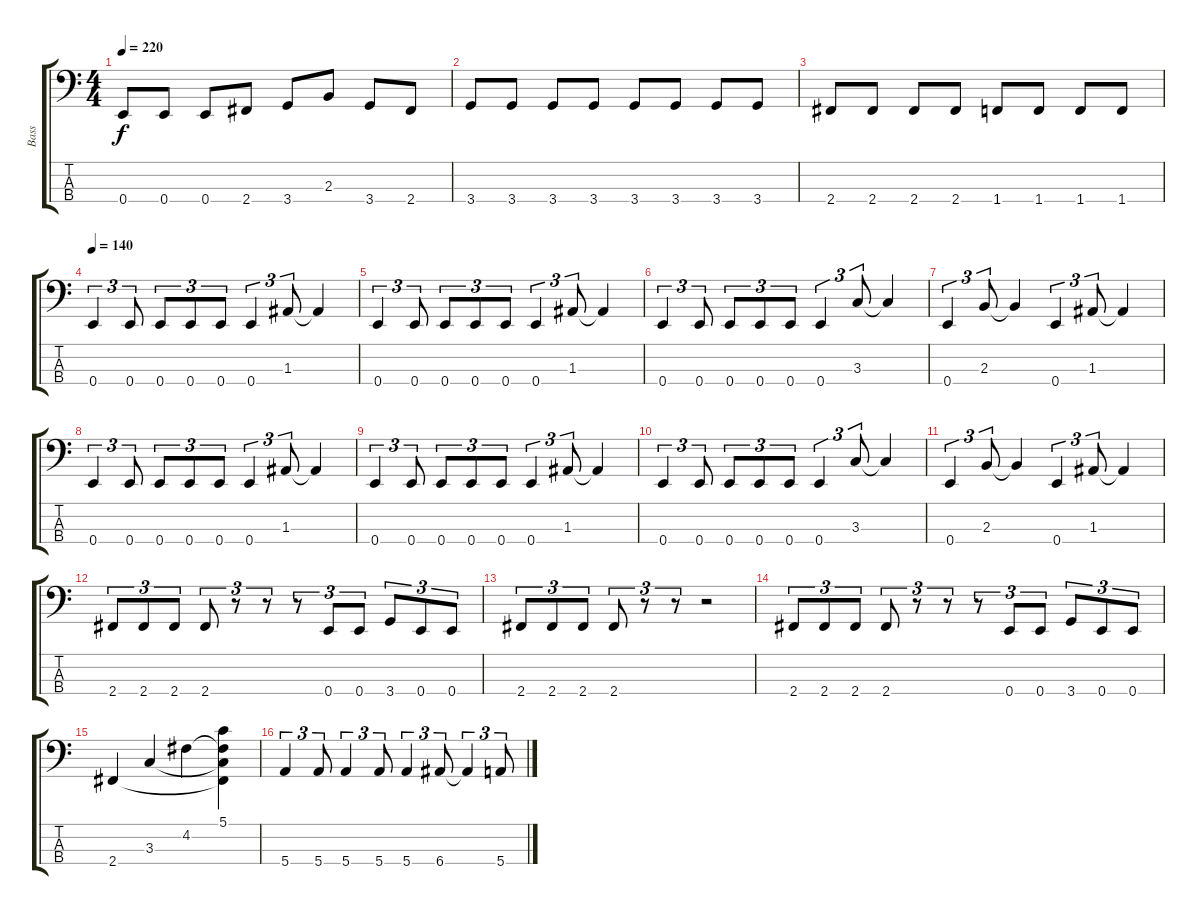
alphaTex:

\track ("Bass" "Bass") {instrument electricbasspick}
\staff {score tabs}
\tuning (G2 D2 A1 E1) {hide}
\ts (4 4)
\tempo 220
\clef f4
\ks c
0.4.8{dy f} 0.4.8 0.4.8 2.4.8 3.4.8 2.3.8 3.4.8 2.4.8 |
3.4.8 3.4.8 3.4.8 3.4.8 3.4.8 3.4.8 3.4.8 3.4.8 |
2.4.8 2.4.8 2.4.8 2.4.8 1.4.8 1.4.8 1.4.8 1.4.8 |
\tempo 140
0.4.4{tu (3 2)} 0.4.8{tu (3 2)} 0.4.8{tu (3 2)} 0.4.8{tu (3 2)} 0.4.8{tu (3 2)} 0.4.4{tu (3 2)} 1.3.8{tu (3 2)} 1.3{t}.4 |
0.4.4{tu (3 2)} 0.4.8{tu (3 2)} 0.4.8{tu (3 2)} 0.4.8{tu (3 2)} 0.4.8{tu (3 2)} 0.4.4{tu (3 2)} 1.3.8{tu (3 2)} 1.3{t}.4 |
0.4.4{tu (3 2)} 0.4.8{tu (3 2)} 0.4.8{tu (3 2)} 0.4.8{tu (3 2)} 0.4.8{tu (3 2)} 0.4.4{tu (3 2)} 3.3.8{tu (3 2)} 3.3{t}.4 |
0.4.4{tu (3 2)} 2.3.8{tu (3 2)} 2.3{t}.4 0.4.4{tu (3 2)} 1.3.8{tu (3 2)} 1.3{t}.4 |
0.4.4{tu (3 2)} 0.4.8{tu (3 2)} 0.4.8{tu (3 2)} 0.4.8{tu (3 2)} 0.4.8{tu (3 2)} 0.4.4{tu (3 2)} 1.3.8{tu (3 2)} 1.3{t}.4 |
0.4.4{tu (3 2)} 0.4.8{tu (3 2)} 0.4.8{tu (3 2)} 0.4.8{tu (3 2)} 0.4.8{tu (3 2)} 0.4.4{tu (3 2)} 1.3.8{tu (3 2)} 1.3{t}.4 |
0.4.4{tu (3 2)} 0.4.8{tu (3 2)} 0.4.8{tu (3 2)} 0.4.8{tu (3 2)} 0.4.8{tu (3 2)} 0.4.4{tu (3 2)} 3.3.8{tu (3 2)} 3.3{t}.4 |
0.4.4{tu (3 2)} 2.3.8{tu (3 2)} 2.3{t}.4 0.4.4{tu (3 2)} 1.3.8{tu (3 2)} 1.3{t}.4 |
2.4.8{tu (3 2)} 2.4.8{tu (3 2)} 2.4.8{tu (3 2)} 2.4.8{tu (3 2)} r.8{tu (3 2)} r.8{tu (3 2)} r.8{tu (3 2)} 0.4.8{tu (3 2)} 0.4.8{tu (3 2)} 3.4.8{tu (3 2)} 0.4.8{tu (3 2)} 0.4.8{tu (3 2)} |
2.4.8{tu (3 2)} 2.4.8{tu (3 2)} 2.4.8{tu (3 2)} 2.4.8{tu (3 2)} r.8{tu (3 2)} r.8{tu (3 2)} r.2 |
2.4.8{tu (3 2)} 2.4.8{tu (3 2)} 2.4.8{tu (3 2)} 2.4.8{tu (3 2)} r.8{tu (3 2)} r.8{tu (3 2)} r.8{tu (3 2)} 0.4.8{tu (3 2)} 0.4.8{tu (3 2)} 3.4.8{tu (3 2)} 0.4.8{tu (3 2)} 0.4.8{tu (3 2)} |
2.4.4 3.3.4 4.2.4 (5.1 4.2{t} 3.3{t} 2.4{t}).4 |
5.4.4{tu (3 2)} 5.4.8{tu (3 2)} 5.4.4{tu (3 2)} 5.4.8{tu (3 2)} 5.4.4{tu (3 2)} 6.4.8{tu (3 2)} 6.4{t}.4{tu (3 2)} 5.4.8{tu (3 2)}
